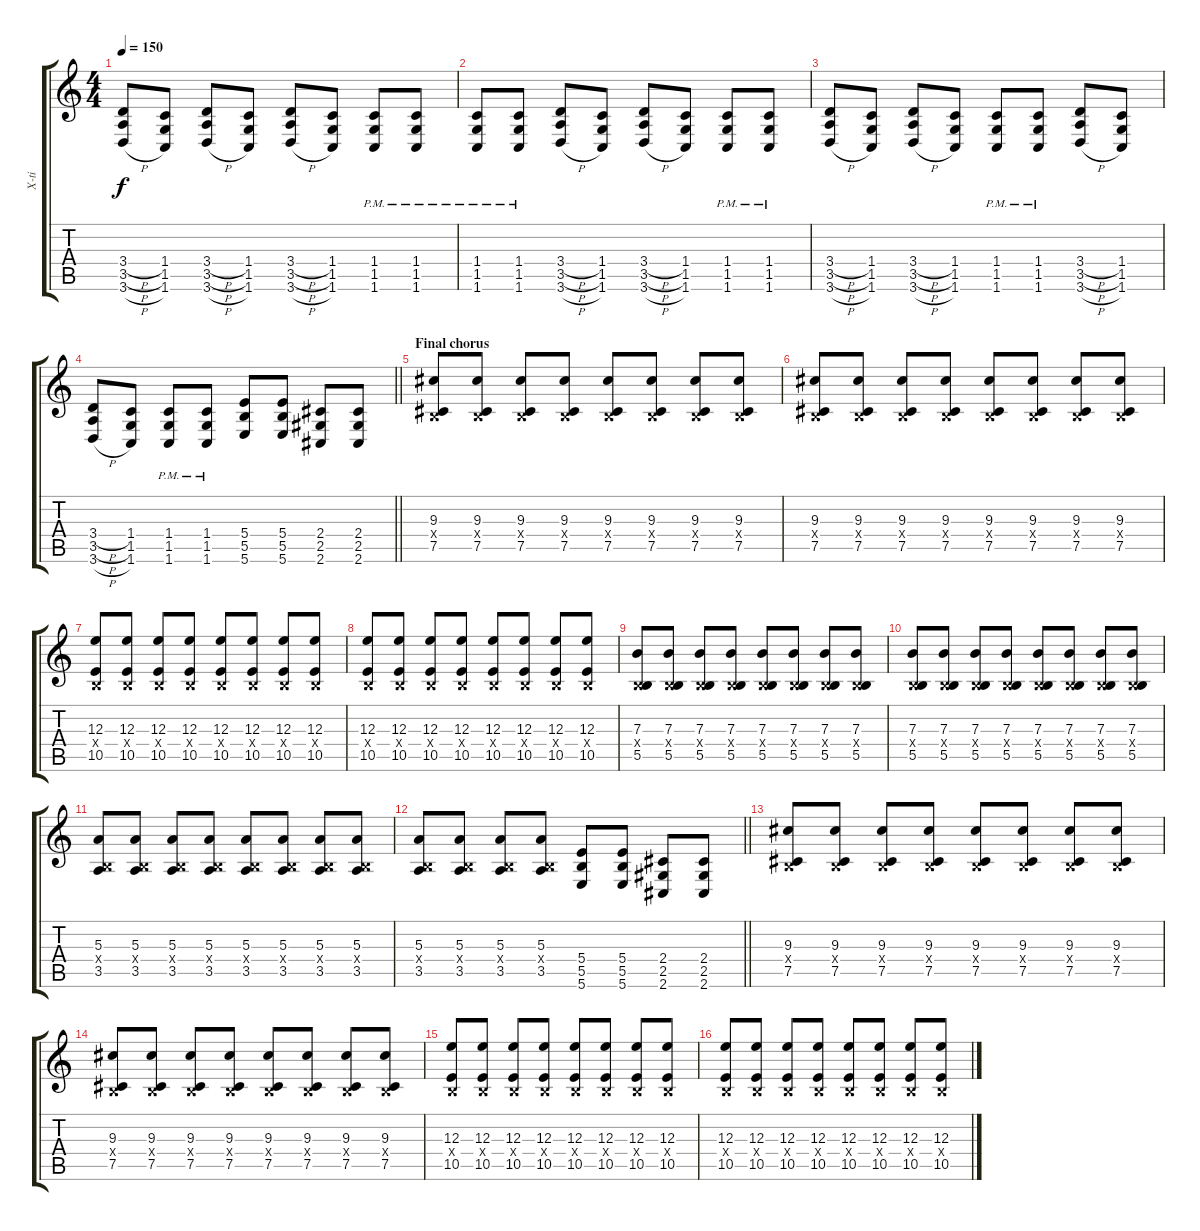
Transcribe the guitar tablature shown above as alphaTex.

\track ("X-ti" "X-ti") {instrument distortionguitar}
\staff {score tabs}
\tuning (Db4 Ab3 E3 B2 Gb2 B1) {hide}
\ts (4 4)
\tempo 150
\clef g2
\ks c
(3.4{h} 3.5{h} 3.6{h}).8{dy f} (1.4 1.5 1.6).8 (3.4{h} 3.5{h} 3.6{h}).8 (1.4 1.5 1.6).8 (3.4{h} 3.5{h} 3.6{h}).8 (1.4 1.5 1.6).8 (1.4{pm} 1.5{pm} 1.6{pm}).8 (1.4{pm} 1.5{pm} 1.6{pm}).8 |
(1.4{pm} 1.5{pm} 1.6{pm}).8 (1.4{pm} 1.5{pm} 1.6{pm}).8 (3.4{h} 3.5{h} 3.6{h}).8 (1.4 1.5 1.6).8 (3.4{h} 3.5{h} 3.6{h}).8 (1.4 1.5 1.6).8 (1.4{pm} 1.5{pm} 1.6{pm}).8 (1.4{pm} 1.5{pm} 1.6{pm}).8 |
(3.4{h} 3.5{h} 3.6{h}).8 (1.4 1.5 1.6).8 (3.4{h} 3.5{h} 3.6{h}).8 (1.4 1.5 1.6).8 (1.4{pm} 1.5{pm} 1.6{pm}).8 (1.4{pm} 1.5{pm} 1.6{pm}).8 (3.4{h} 3.5{h} 3.6{h}).8 (1.4 1.5 1.6).8 |
\barLineRight lightlight
(3.4{h} 3.5{h} 3.6{h}).8 (1.4 1.5 1.6).8 (1.4{pm} 1.5{pm} 1.6{pm}).8 (1.4{pm} 1.5{pm} 1.6{pm}).8 (5.4 5.5 5.6).8 (5.4 5.5 5.6).8 (2.4 2.5 2.6).8 (2.4 2.5 2.6).8 |
\section ("" "Final chorus")
(9.3 0.4{x} 7.5).8{volume 10} (9.3 0.4{x} 7.5).8 (9.3 0.4{x} 7.5).8 (9.3 0.4{x} 7.5).8 (9.3 0.4{x} 7.5).8 (9.3 0.4{x} 7.5).8 (9.3 0.4{x} 7.5).8 (9.3 0.4{x} 7.5).8 |
(9.3 0.4{x} 7.5).8 (9.3 0.4{x} 7.5).8 (9.3 0.4{x} 7.5).8 (9.3 0.4{x} 7.5).8 (9.3 0.4{x} 7.5).8 (9.3 0.4{x} 7.5).8 (9.3 0.4{x} 7.5).8 (9.3 0.4{x} 7.5).8 |
(12.3 0.4{x} 10.5).8 (12.3 0.4{x} 10.5).8 (12.3 0.4{x} 10.5).8 (12.3 0.4{x} 10.5).8 (12.3 0.4{x} 10.5).8 (12.3 0.4{x} 10.5).8 (12.3 0.4{x} 10.5).8 (12.3 0.4{x} 10.5).8 |
(12.3 0.4{x} 10.5).8 (12.3 0.4{x} 10.5).8 (12.3 0.4{x} 10.5).8 (12.3 0.4{x} 10.5).8 (12.3 0.4{x} 10.5).8 (12.3 0.4{x} 10.5).8 (12.3 0.4{x} 10.5).8 (12.3 0.4{x} 10.5).8 |
(7.3 0.4{x} 5.5).8 (7.3 0.4{x} 5.5).8 (7.3 0.4{x} 5.5).8 (7.3 0.4{x} 5.5).8 (7.3 0.4{x} 5.5).8 (7.3 0.4{x} 5.5).8 (7.3 0.4{x} 5.5).8 (7.3 0.4{x} 5.5).8 |
(7.3 0.4{x} 5.5).8 (7.3 0.4{x} 5.5).8 (7.3 0.4{x} 5.5).8 (7.3 0.4{x} 5.5).8 (7.3 0.4{x} 5.5).8 (7.3 0.4{x} 5.5).8 (7.3 0.4{x} 5.5).8 (7.3 0.4{x} 5.5).8 |
(5.3 0.4{x} 3.5).8 (5.3 0.4{x} 3.5).8 (5.3 0.4{x} 3.5).8 (5.3 0.4{x} 3.5).8 (5.3 0.4{x} 3.5).8 (5.3 0.4{x} 3.5).8 (5.3 0.4{x} 3.5).8 (5.3 0.4{x} 3.5).8 |
\barLineRight lightlight
(5.3 0.4{x} 3.5).8 (5.3 0.4{x} 3.5).8 (5.3 0.4{x} 3.5).8 (5.3 0.4{x} 3.5).8 (5.4 5.5 5.6).8 (5.4 5.5 5.6).8 (2.4 2.5 2.6).8 (2.4 2.5 2.6).8 |
(9.3 0.4{x} 7.5).8 (9.3 0.4{x} 7.5).8 (9.3 0.4{x} 7.5).8 (9.3 0.4{x} 7.5).8 (9.3 0.4{x} 7.5).8 (9.3 0.4{x} 7.5).8 (9.3 0.4{x} 7.5).8 (9.3 0.4{x} 7.5).8 |
(9.3 0.4{x} 7.5).8 (9.3 0.4{x} 7.5).8 (9.3 0.4{x} 7.5).8 (9.3 0.4{x} 7.5).8 (9.3 0.4{x} 7.5).8 (9.3 0.4{x} 7.5).8 (9.3 0.4{x} 7.5).8 (9.3 0.4{x} 7.5).8 |
(12.3 0.4{x} 10.5).8 (12.3 0.4{x} 10.5).8 (12.3 0.4{x} 10.5).8 (12.3 0.4{x} 10.5).8 (12.3 0.4{x} 10.5).8 (12.3 0.4{x} 10.5).8 (12.3 0.4{x} 10.5).8 (12.3 0.4{x} 10.5).8 |
(12.3 0.4{x} 10.5).8 (12.3 0.4{x} 10.5).8 (12.3 0.4{x} 10.5).8 (12.3 0.4{x} 10.5).8 (12.3 0.4{x} 10.5).8 (12.3 0.4{x} 10.5).8 (12.3 0.4{x} 10.5).8 (12.3 0.4{x} 10.5).8
